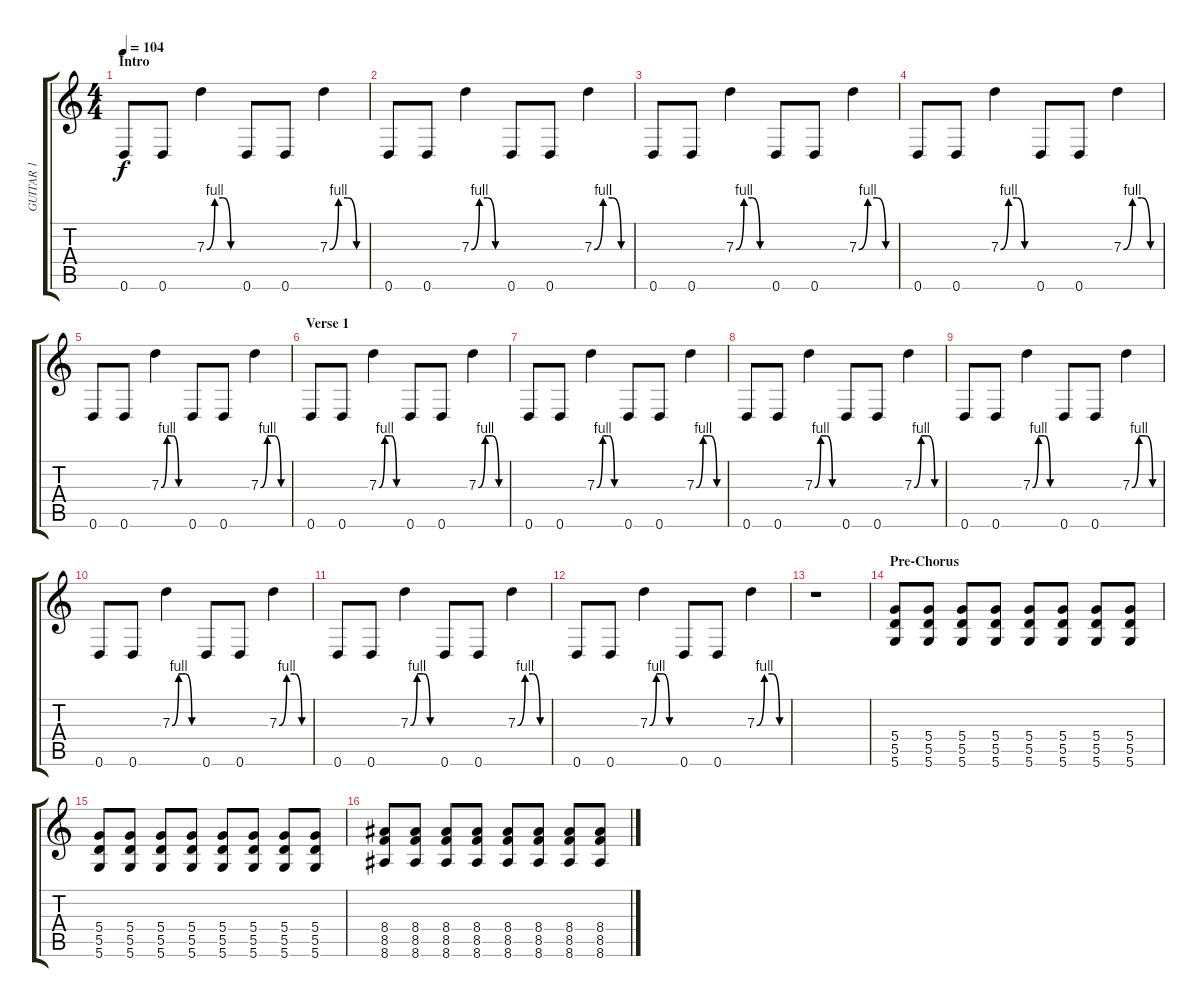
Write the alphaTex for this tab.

\track ("GUITAR 1" "GUITAR 1") {instrument overdrivenguitar}
\staff {score tabs}
\tuning (E4 B3 G3 D3 A2 D2) {hide}
\ts (4 4)
\section ("" "Intro")
\tempo 104
\clef g2
\ks c
0.6.8{dy f instrument overdrivenguitar} 0.6.8 7.3{be (custom 0 0 15 4 30 4 45 0 60 0)}.4 0.6.8 0.6.8 7.3{be (custom 0 0 15 4 30 4 45 0 60 0)}.4 |
0.6.8 0.6.8 7.3{be (custom 0 0 15 4 30 4 45 0 60 0)}.4 0.6.8 0.6.8 7.3{be (custom 0 0 15 4 30 4 45 0 60 0)}.4 |
0.6.8 0.6.8 7.3{be (custom 0 0 15 4 30 4 45 0 60 0)}.4 0.6.8 0.6.8 7.3{be (custom 0 0 15 4 30 4 45 0 60 0)}.4 |
0.6.8 0.6.8 7.3{be (custom 0 0 15 4 30 4 45 0 60 0)}.4 0.6.8 0.6.8 7.3{be (custom 0 0 15 4 30 4 45 0 60 0)}.4 |
0.6.8 0.6.8 7.3{be (custom 0 0 15 4 30 4 45 0 60 0)}.4 0.6.8 0.6.8 7.3{be (custom 0 0 15 4 30 4 45 0 60 0)}.4 |
\section ("" "Verse 1")
0.6.8 0.6.8 7.3{be (custom 0 0 15 4 30 4 45 0 60 0)}.4 0.6.8 0.6.8 7.3{be (custom 0 0 15 4 30 4 45 0 60 0)}.4 |
0.6.8 0.6.8 7.3{be (custom 0 0 15 4 30 4 45 0 60 0)}.4 0.6.8 0.6.8 7.3{be (custom 0 0 15 4 30 4 45 0 60 0)}.4 |
0.6.8 0.6.8 7.3{be (custom 0 0 15 4 30 4 45 0 60 0)}.4 0.6.8 0.6.8 7.3{be (custom 0 0 15 4 30 4 45 0 60 0)}.4 |
0.6.8 0.6.8 7.3{be (custom 0 0 15 4 30 4 45 0 60 0)}.4 0.6.8 0.6.8 7.3{be (custom 0 0 15 4 30 4 45 0 60 0)}.4 |
0.6.8 0.6.8 7.3{be (custom 0 0 15 4 30 4 45 0 60 0)}.4 0.6.8 0.6.8 7.3{be (custom 0 0 15 4 30 4 45 0 60 0)}.4 |
0.6.8 0.6.8 7.3{be (custom 0 0 15 4 30 4 45 0 60 0)}.4 0.6.8 0.6.8 7.3{be (custom 0 0 15 4 30 4 45 0 60 0)}.4 |
0.6.8 0.6.8 7.3{be (custom 0 0 15 4 30 4 45 0 60 0)}.4 0.6.8 0.6.8 7.3{be (custom 0 0 15 4 30 4 45 0 60 0)}.4 |
r.1 |
\section ("" "Pre-Chorus")
(5.4 5.5 5.6).8 (5.4 5.5 5.6).8 (5.4 5.5 5.6).8 (5.4 5.5 5.6).8 (5.4 5.5 5.6).8 (5.4 5.5 5.6).8 (5.4 5.5 5.6).8 (5.4 5.5 5.6).8 |
(5.4 5.5 5.6).8 (5.4 5.5 5.6).8 (5.4 5.5 5.6).8 (5.4 5.5 5.6).8 (5.4 5.5 5.6).8 (5.4 5.5 5.6).8 (5.4 5.5 5.6).8 (5.4 5.5 5.6).8 |
(8.4 8.5 8.6).8 (8.4 8.5 8.6).8 (8.4 8.5 8.6).8 (8.4 8.5 8.6).8 (8.4 8.5 8.6).8 (8.4 8.5 8.6).8 (8.4 8.5 8.6).8 (8.4 8.5 8.6).8
